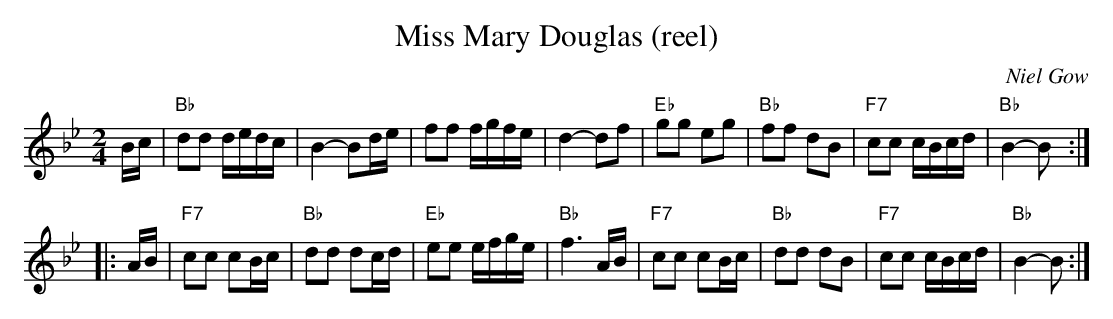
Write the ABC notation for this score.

X:1
T: Miss Mary Douglas (reel)
C: Niel Gow
M: 2/4
L: 1/16
K: Bb
Bc \
| "Bb"d2d2 dedc | B4- B2de | f2f2 fgfe | d4- d2f2 \
| "Eb"g2g2 e2g2 | "Bb"f2f2 d2B2 | "F7"c2c2 cBcd | "Bb"B4- B2 :|
|: AB \
| "F7"c2c2 c2Bc | "Bb"d2d2 d2cd | "Eb"e2e2 efge | "Bb"f6 AB \
| "F7"c2c2 c2Bc | "Bb"d2d2 d2B2 | "F7"c2c2 cBcd | "Bb"B4- B2 :|
